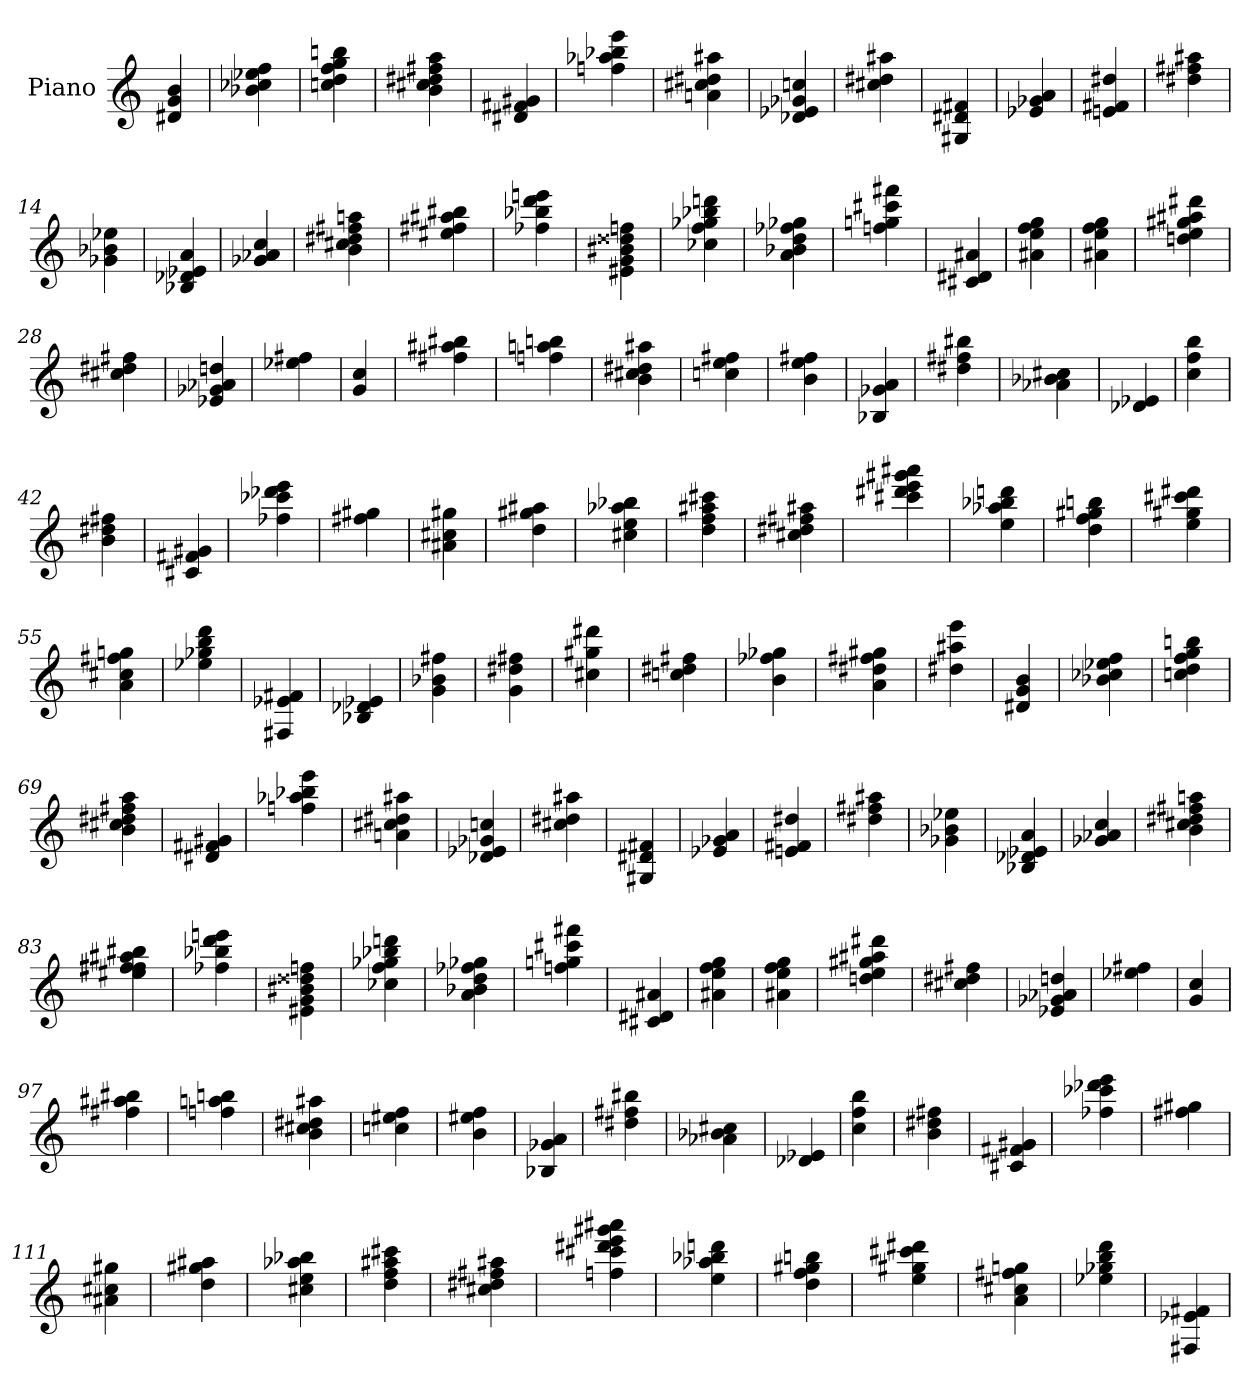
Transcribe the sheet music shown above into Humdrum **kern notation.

**kern
*part1
*staff1
*I"Piano
*I'Pno
*clefG2
*k[]
=1
4d#X/ 4g/ 4b/
=2
4b-X\ 4cc-X\ 4ee-X\ 4ff\
=3
4ccni\ 4dd\ 4ff\ 4gg\ 4bbni\
=4
4b\ 4cc#X\ 4dd#X\ 4ff#X\ 4aa\
=5
4d#X/ 4f#X/ 4g#X/
=6
4ffni\ 4aa-X\ 4bb-X\ 4eee\
=7
4an\ 4cc#X\ 4dd#X\ 4aa#X\
=8
4d-X/ 4e-X/ 4g-X/ 4ccni/
=9
4cc#X\ 4dd#X\ 4aa#X\
=10
4G#X/ 4d#X/ 4f#X/
=11
4e-X/ 4g-X/ 4a/
!!LO:LB:g=z
=12
4eni/ 4f#X/ 4dd#X/
=13
4dd#X\ 4ff#X\ 4aa#X\
=14
4g-X\ 4b-X\ 4ee-X\
=15
4B-X/ 4d-X/ 4e-X/ 4a/
=16
4g-X/ 4a-X/ 4cc/
=17
4b\ 4cc#X\ 4dd#X\ 4ff#X\ 4aani\
=18
4ee#X\ 4ff#X\ 4aa#X\ 4bb#X\
=19
4ff-X\ 4bb-X\ 4ddd\ 4eeeni\
=20
4e#X\ 4g\ 4b#X\ 4dd##X\ 4ffni\
=21
4cc-X\ 4ff\ 4gg-X\ 4bb-X\ 4dddni\
=22
4a\ 4b-X\ 4dd\ 4ff-X\ 4gg-X\
!!LO:LB:g=z
=23
4ffn\ 4ggni\ 4ccc#X\ 4fff#X\
=24
4c#X/ 4d#X/ 4a#X/
=25
4a#X\ 4ee\ 4ff\ 4gg\
=26
4a#X\ 4ee\ 4ff\ 4gg\
=27
4ddn\ 4ee\ 4gg#X\ 4aa#X\ 4ddd#X\
=28
4cc#X\ 4dd#X\ 4ff#X\
=29
4e-X/ 4g-X/ 4a-X/ 4ddni/
=30
4ee-X\ 4ff#X\
=31
4g/ 4cc/
=32
4ff#X\ 4aa#X\ 4bb#X\
=33
4ffni\ 4aani\ 4bbni\
=34
4b\ 4cc#X\ 4dd#X\ 4aa#X\
!!LO:LB:g=z
=35
4ccni\ 4ee\ 4ff#X\
=36
4b\ 4ee\ 4ff#X\
=37
4B-X/ 4g-X/ 4a/
=38
4dd#X\ 4ff#X\ 4bb#X\
=39
4a-X\ 4b-X\ 4cc#X\
=40
4d-X/ 4e-X/
=41
4cc\ 4ff\ 4bb\
=42
4b\ 4dd#X\ 4ff#X\
=43
4c#X/ 4f#X/ 4g#X/
=44
4ff-X\ 4ccc-X\ 4ddd-X\ 4eee\
=45
4ff#X\ 4gg#X\
=46
4a#X\ 4cc#X\ 4gg#X\
=47
4dd\ 4gg#X\ 4aa#X\
!!LO:LB:g=z
=48
4cc#X\ 4ee\ 4aa-X\ 4bb-X\
=49
4dd\ 4ff\ 4aa#X\ 4ccc#X\
=50
4cc#X\ 4dd#X\ 4ff#X\ 4aa#X\
=51
4ccc#X\ 4ddd#X\ 4eee\ 4ggg#X\ 4aaa#X\
=52
4ee\ 4aa-X\ 4bb-X\ 4dddni\
=53
4dd\ 4ff\ 4gg#X\ 4bbni\
=54
4ee\ 4gg#X\ 4ccc#X\ 4ddd#X\
=55
4a\ 4cc#X\ 4ff#X\ 4ggni\
=56
4ee-X\ 4gg-X\ 4bb\ 4ddd\
=57
4F#X/ 4e-X/ 4f#X/
=58
4B-X/ 4d-X/ 4e-X/
=59
4g\ 4b-X\ 4ff#X\
!!LO:LB:g=z
=60
4g\ 4dd#X\ 4ff#X\
=61
4cc#X\ 4gg#X\ 4ddd#X\
=62
4ccni\ 4dd#X\ 4ff#X\
=63
4b\ 4ff-X\ 4gg-X\
=64
4a\ 4dd#X\ 4ff#X\ 4gg#X\
=65
4dd#X\ 4aa#X\ 4eee\
=66
4d#X/ 4g/ 4b/
=67
4b-X\ 4cc-X\ 4ee-X\ 4ff\
=68
4ccni\ 4dd\ 4ff\ 4gg\ 4bbni\
=69
4b\ 4cc#X\ 4dd#X\ 4ff#X\ 4aa\
=70
4d#X/ 4f#X/ 4g#X/
=71
4ffni\ 4aa-X\ 4bb-X\ 4eee\
!!LO:LB:g=z
=72
4an\ 4cc#X\ 4dd#X\ 4aa#X\
=73
4d-X/ 4e-X/ 4g-X/ 4ccni/
=74
4cc#X\ 4dd#X\ 4aa#X\
=75
4G#X/ 4d#X/ 4f#X/
=76
4e-X/ 4g-X/ 4a/
=77
4eni/ 4f#X/ 4dd#X/
=78
4dd#X\ 4ff#X\ 4aa#X\
=79
4g-X\ 4b-X\ 4ee-X\
=80
4B-X/ 4d-X/ 4e-X/ 4a/
=81
4g-X/ 4a-X/ 4cc/
=82
4b\ 4cc#X\ 4dd#X\ 4ff#X\ 4aani\
=83
4ee#X\ 4ff#X\ 4ff#\ 4aa#X\ 4bb#X\
!!LO:LB:g=z
=84
4ff-X\ 4bb-X\ 4ddd\ 4eeeni\
=85
4e#X\ 4g\ 4b#X\ 4dd##X\ 4ffni\
=86
4cc-X\ 4ff\ 4gg-X\ 4bb-X\ 4dddni\
=87
4a\ 4b-X\ 4dd\ 4ff-X\ 4gg-X\
=88
4ffn\ 4ggni\ 4ccc#X\ 4fff#X\
=89
4c#X/ 4d#X/ 4a#X/
=90
4a#X\ 4ee\ 4ff\ 4gg\
=91
4a#X\ 4ee\ 4ff\ 4gg\
=92
4ddn\ 4ee\ 4gg#X\ 4aa#X\ 4ddd#X\
=93
4cc#X\ 4dd#X\ 4ff#X\
=94
4e-X/ 4g-X/ 4a-X/ 4ddni/
=95
4ee-X\ 4ff#X\
!!LO:LB:g=z
=96
4g/ 4cc/
=97
4ff#X\ 4aa#X\ 4bb#X\
=98
4ffni\ 4aani\ 4bbni\
=99
4b\ 4cc#X\ 4dd#X\ 4aa#X\
=100
4ccni\ 4ee#X\ 4ff\
=101
4b\ 4ee#X\ 4ff\
=102
4B-X/ 4g-X/ 4a/
=103
4dd#X\ 4ff#X\ 4bb#X\
=104
4a-X\ 4b-X\ 4cc#X\
=105
4d-X/ 4e-X/
=106
4cc\ 4ff\ 4bb\
=107
4b\ 4dd#X\ 4ff#X\
=108
4c#X/ 4f#X/ 4g#X/
!!LO:LB:g=z
=109
4ff-X\ 4ccc-X\ 4ddd-X\ 4eee\
=110
4ff#X\ 4gg#X\
=111
4a#X\ 4cc#X\ 4gg#X\
=112
4dd\ 4gg#X\ 4aa#X\
=113
4cc#X\ 4ee\ 4aa-X\ 4bb-X\
=114
4dd\ 4ff\ 4aa#X\ 4ccc#X\
=115
4cc#X\ 4dd#X\ 4ff#X\ 4aa#X\
=116
4ffni\ 4ccc#X\ 4ddd#X\ 4eee\ 4ggg#X\ 4aaa#X\
=117
4ee\ 4aa-X\ 4bb-X\ 4dddni\
=118
4dd\ 4ff\ 4gg#X\ 4bbni\
=119
4ee\ 4gg#X\ 4ccc#X\ 4ddd#X\
!!LO:PB:g=z
=120
4a\ 4cc#X\ 4ff#X\ 4ggni\
=121
4ee-X\ 4gg-X\ 4bb\ 4ddd\
=122
4F#X/ 4e-X/ 4f#X/
=
*-
